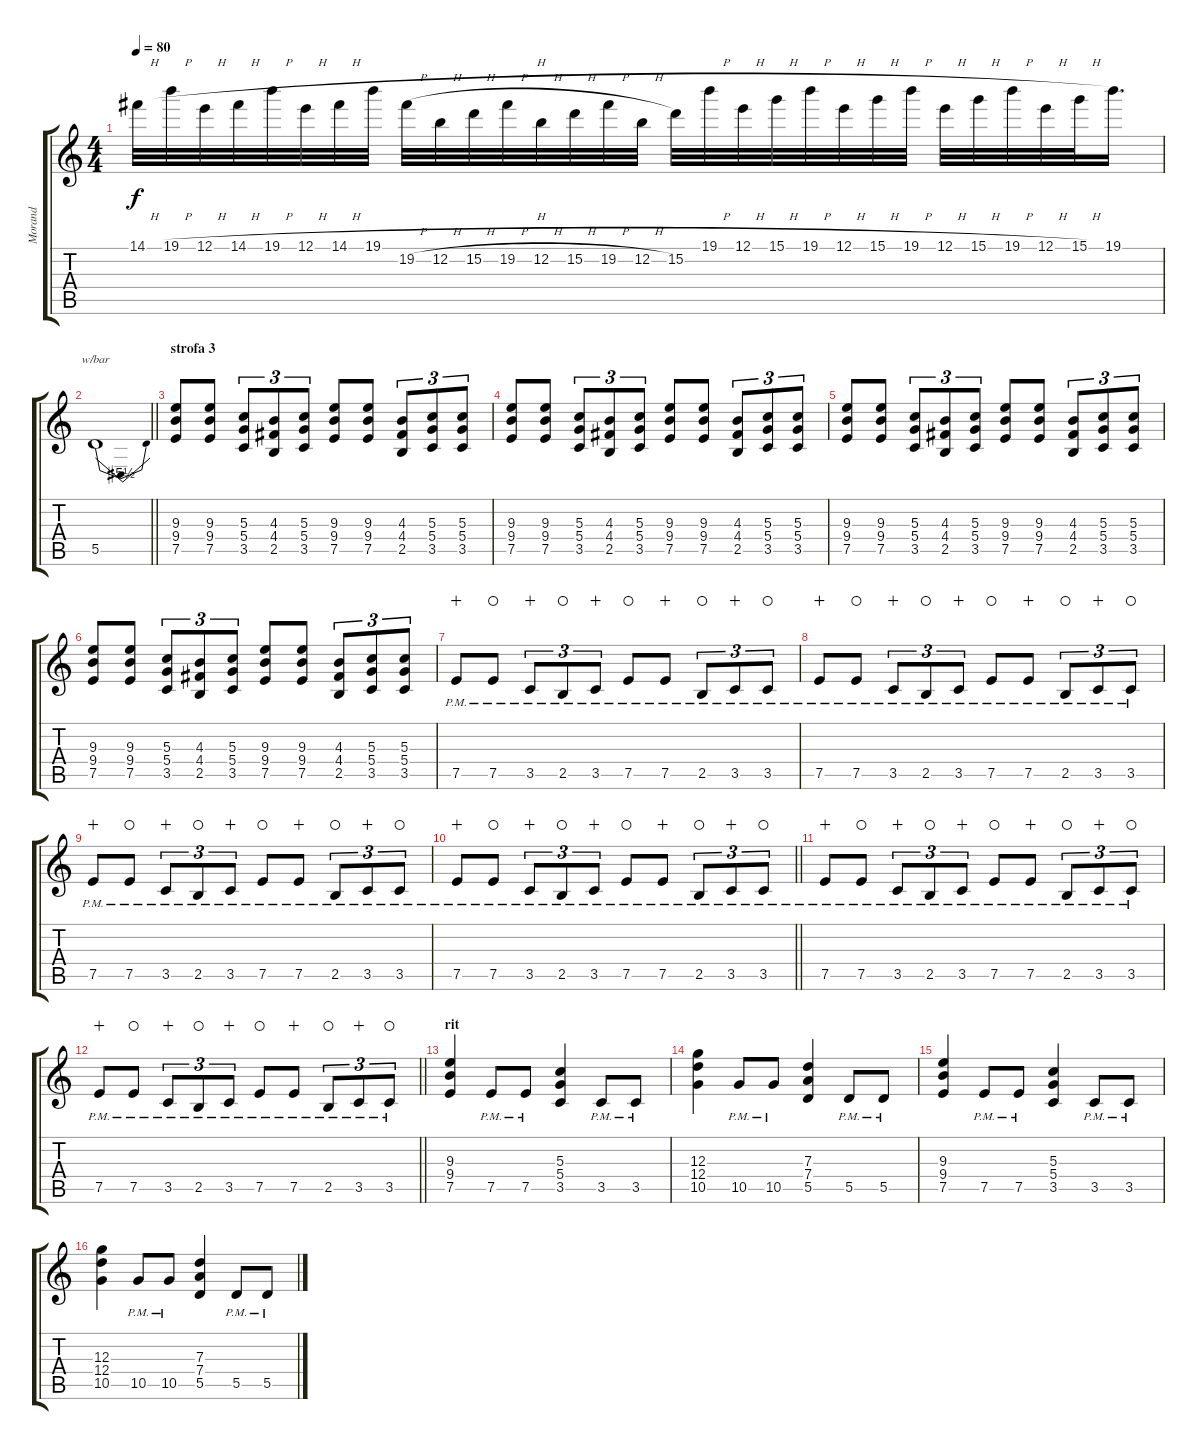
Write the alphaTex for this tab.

\track ("Morand" "Morand") {instrument distortionguitar}
\staff {score tabs}
\tuning (E4 B3 G3 D3 A2 E2) {hide}
\ts (4 4)
\tempo 80
\clef g2
\ks c
14.1{h}.32{dy f} 19.1{h}.32 12.1{h}.32 14.1{h}.32 19.1{h}.32 12.1{h}.32 14.1{h}.32 19.1{h}.32 19.2{h}.32 12.2{h}.32 15.2{h}.32 19.2{h}.32 12.2{h}.32 15.2{h}.32 19.2{h}.32 12.2{h}.32 15.2.32 19.1{h}.32 12.1{h}.32 15.1{h}.32 19.1{h}.32 12.1{h}.32 15.1{h}.32 19.1{h}.32 12.1{h}.32 15.1{h}.32 19.1{h}.32 12.1{h}.32 15.1{h}.32 19.1.16{d} |
\barLineRight lightlight
5.5.1{tbe (dip default 0 0 30 -22 60 0)} |
\section ("" "strofa 3")
(9.3 9.4 7.5).8 (9.3 9.4 7.5).8 (5.3 5.4 3.5).8{tu (3 2)} (4.3 4.4 2.5).8{tu (3 2)} (5.3 5.4 3.5).8{tu (3 2)} (9.3 9.4 7.5).8 (9.3 9.4 7.5).8 (4.3 4.4 2.5).8{tu (3 2)} (5.3 5.4 3.5).8{tu (3 2)} (5.3 5.4 3.5).8{tu (3 2)} |
(9.3 9.4 7.5).8 (9.3 9.4 7.5).8 (5.3 5.4 3.5).8{tu (3 2)} (4.3 4.4 2.5).8{tu (3 2)} (5.3 5.4 3.5).8{tu (3 2)} (9.3 9.4 7.5).8 (9.3 9.4 7.5).8 (4.3 4.4 2.5).8{tu (3 2)} (5.3 5.4 3.5).8{tu (3 2)} (5.3 5.4 3.5).8{tu (3 2)} |
(9.3 9.4 7.5).8 (9.3 9.4 7.5).8 (5.3 5.4 3.5).8{tu (3 2)} (4.3 4.4 2.5).8{tu (3 2)} (5.3 5.4 3.5).8{tu (3 2)} (9.3 9.4 7.5).8 (9.3 9.4 7.5).8 (4.3 4.4 2.5).8{tu (3 2)} (5.3 5.4 3.5).8{tu (3 2)} (5.3 5.4 3.5).8{tu (3 2)} |
(9.3 9.4 7.5).8 (9.3 9.4 7.5).8 (5.3 5.4 3.5).8{tu (3 2)} (4.3 4.4 2.5).8{tu (3 2)} (5.3 5.4 3.5).8{tu (3 2)} (9.3 9.4 7.5).8 (9.3 9.4 7.5).8 (4.3 4.4 2.5).8{tu (3 2)} (5.3 5.4 3.5).8{tu (3 2)} (5.3 5.4 3.5).8{tu (3 2)} |
7.5{pm}.8{wahc} 7.5{pm}.8{waho} 3.5{pm}.8{tu (3 2) wahc} 2.5{pm}.8{tu (3 2) waho} 3.5{pm}.8{tu (3 2) wahc} 7.5{pm}.8{waho} 7.5{pm}.8{wahc} 2.5{pm}.8{tu (3 2) waho} 3.5{pm}.8{tu (3 2) wahc} 3.5{pm}.8{tu (3 2) waho} |
7.5{pm}.8{wahc} 7.5{pm}.8{waho} 3.5{pm}.8{tu (3 2) wahc} 2.5{pm}.8{tu (3 2) waho} 3.5{pm}.8{tu (3 2) wahc} 7.5{pm}.8{waho} 7.5{pm}.8{wahc} 2.5{pm}.8{tu (3 2) waho} 3.5{pm}.8{tu (3 2) wahc} 3.5{pm}.8{tu (3 2) waho} |
7.5{pm}.8{wahc} 7.5{pm}.8{waho} 3.5{pm}.8{tu (3 2) wahc} 2.5{pm}.8{tu (3 2) waho} 3.5{pm}.8{tu (3 2) wahc} 7.5{pm}.8{waho} 7.5{pm}.8{wahc} 2.5{pm}.8{tu (3 2) waho} 3.5{pm}.8{tu (3 2) wahc} 3.5{pm}.8{tu (3 2) waho} |
\barLineRight lightlight
7.5{pm}.8{wahc} 7.5{pm}.8{waho} 3.5{pm}.8{tu (3 2) wahc} 2.5{pm}.8{tu (3 2) waho} 3.5{pm}.8{tu (3 2) wahc} 7.5{pm}.8{waho} 7.5{pm}.8{wahc} 2.5{pm}.8{tu (3 2) waho} 3.5{pm}.8{tu (3 2) wahc} 3.5{pm}.8{tu (3 2) waho} |
7.5{pm}.8{wahc} 7.5{pm}.8{waho} 3.5{pm}.8{tu (3 2) wahc} 2.5{pm}.8{tu (3 2) waho} 3.5{pm}.8{tu (3 2) wahc} 7.5{pm}.8{waho} 7.5{pm}.8{wahc} 2.5{pm}.8{tu (3 2) waho} 3.5{pm}.8{tu (3 2) wahc} 3.5{pm}.8{tu (3 2) waho} |
\barLineRight lightlight
7.5{pm}.8{wahc} 7.5{pm}.8{waho} 3.5{pm}.8{tu (3 2) wahc} 2.5{pm}.8{tu (3 2) waho} 3.5{pm}.8{tu (3 2) wahc} 7.5{pm}.8{waho} 7.5{pm}.8{wahc} 2.5{pm}.8{tu (3 2) waho} 3.5{pm}.8{tu (3 2) wahc} 3.5{pm}.8{tu (3 2) waho} |
\section ("" "rit")
(9.3 9.4 7.5).4 7.5{pm}.8 7.5{pm}.8 (5.3 5.4 3.5).4 3.5{pm}.8 3.5{pm}.8 |
(12.3 12.4 10.5).4 10.5{pm}.8 10.5{pm}.8 (7.3 7.4 5.5).4 5.5{pm}.8 5.5{pm}.8 |
(9.3 9.4 7.5).4 7.5{pm}.8 7.5{pm}.8 (5.3 5.4 3.5).4 3.5{pm}.8 3.5{pm}.8 |
(12.3 12.4 10.5).4 10.5{pm}.8 10.5{pm}.8 (7.3 7.4 5.5).4 5.5{pm}.8 5.5{pm}.8
